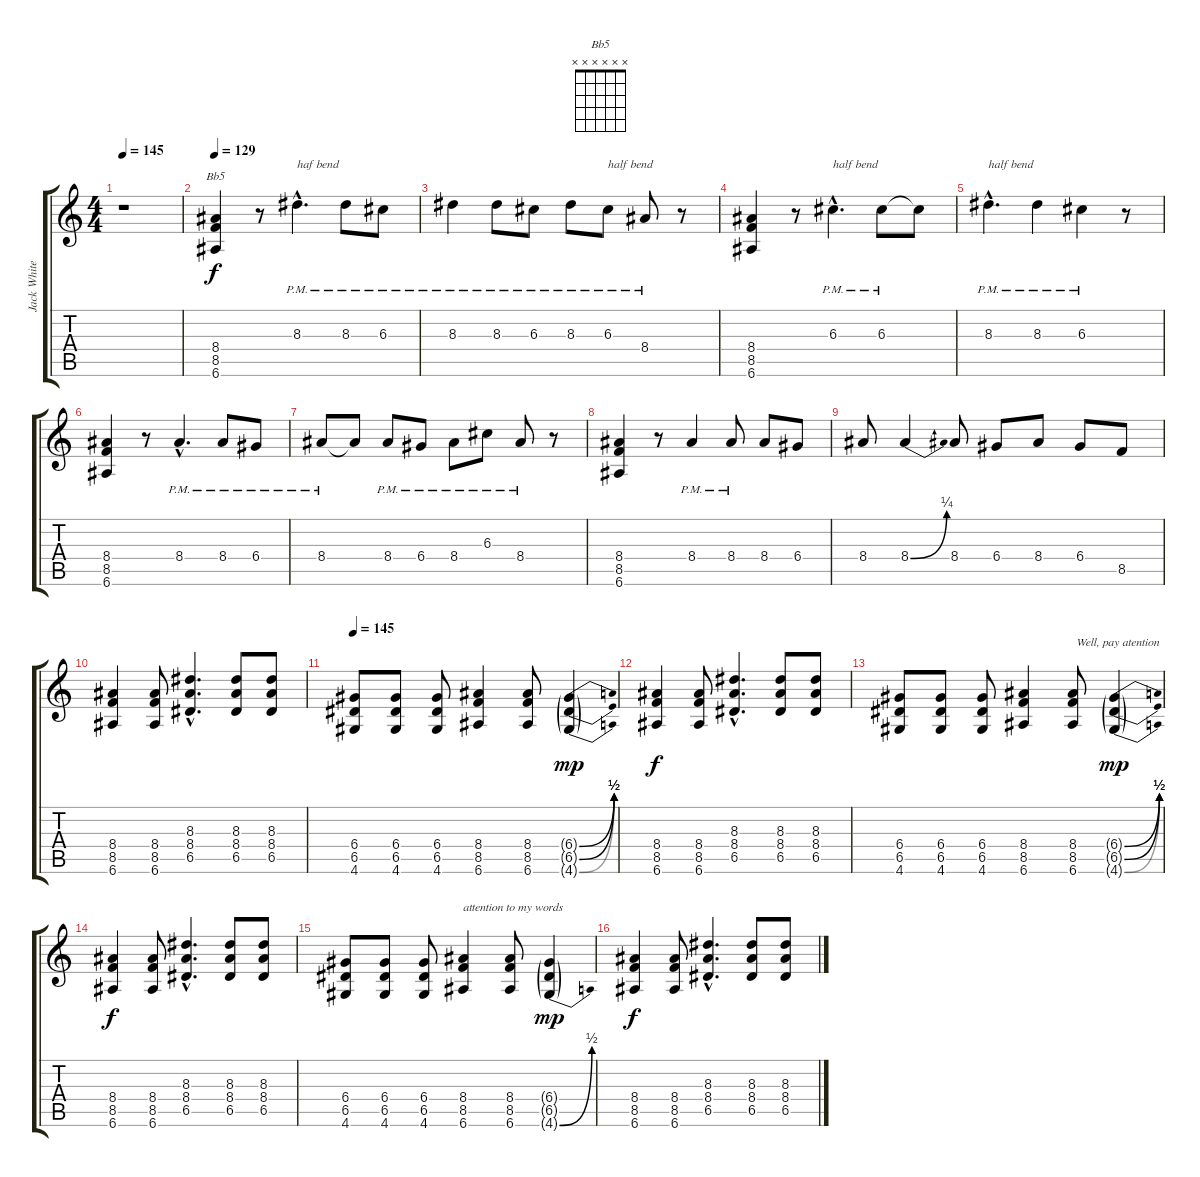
\track ("Jack White" "Jack White") {instrument distortionguitar}
\staff {score tabs}
\tuning (E4 B3 G3 D3 A2 E2) {hide}
\chord ("Bb5" x x x x x x)
\ts (4 4)
\tempo 145
\clef g2
\ks c
r.1{dy f instrument distortionguitar} |
\tempo 129
(8.4 8.5 6.6).4{ch "Bb5"} r.8 8.3{hac pm}.4{d txt "haf bend"} 8.3{pm}.8 6.3{pm}.8 |
8.3{pm}.4 8.3{pm}.8 6.3{pm}.8 8.3{pm}.8 6.3{pm}.8{txt "half bend"} 8.4{pm}.8 r.8 |
(8.4 8.5 6.6).4 r.8 6.3{hac pm}.4{d txt "half bend"} 6.3{pm}.8 6.3{t}.8 |
8.3{hac pm}.4{d txt "half bend"} 8.3{pm}.4 6.3{pm}.4 r.8 |
(8.4 8.5 6.6).4 r.8 8.4{hac pm}.4{d} 8.4{pm}.8 6.4{pm}.8 |
8.4{pm}.8 8.4{t}.8 8.4{pm}.8 6.4{pm}.8 8.4{pm}.8 6.3{pm}.8 8.4{pm}.8 r.8 |
(8.4 8.5 6.6).4 r.8 8.4{pm}.4 8.4{pm}.8 8.4.8 6.4.8 |
8.4.8 8.4{be (bend 0 0 60 1)}.4 8.4.8 6.4.8 8.4.8 6.4.8 8.5.8 |
(8.4 8.5 6.6).4 (8.4 8.5 6.6).8 (8.3{hac} 8.4{hac} 6.5{hac}).4{d} (8.3 8.4 6.5).8 (8.3 8.4 6.5).8 |
\tempo 145
(6.4 6.5 4.6).8 (6.4 6.5 4.6).8 (6.4 6.5 4.6).8 (8.4 8.5 6.6).4 (8.4 8.5 6.6).8 (6.4{be (bend 0 0 60 2) g} 6.5{be (bend 0 0 60 2) g} 4.6{be (bend 0 0 60 2) g}).4{dy mp} |
(8.4 8.5 6.6).4{dy f} (8.4 8.5 6.6).8 (8.3{hac} 8.4{hac} 6.5{hac}).4{d} (8.3 8.4 6.5).8 (8.3 8.4 6.5).8 |
(6.4 6.5 4.6).8 (6.4 6.5 4.6).8 (6.4 6.5 4.6).8 (8.4 8.5 6.6).4 (8.4 8.5 6.6).8{txt " Well, pay atention"} (6.4{be (bend 0 0 60 2) g} 6.5{be (bend 0 0 60 2) g} 4.6{be (bend 0 0 60 2) g}).4{dy mp} |
(8.4 8.5 6.6).4{dy f} (8.4 8.5 6.6).8 (8.3{hac} 8.4{hac} 6.5{hac}).4{d} (8.3 8.4 6.5).8 (8.3 8.4 6.5).8 |
(6.4 6.5 4.6).8 (6.4 6.5 4.6).8 (6.4 6.5 4.6).8 (8.4 8.5 6.6).4{txt "attention to my words"} (8.4 8.5 6.6).8 (6.4{g} 6.5{g} 4.6{be (bend 0 0 60 2) g}).4{dy mp} |
(8.4 8.5 6.6).4{dy f} (8.4 8.5 6.6).8 (8.3{hac} 8.4{hac} 6.5{hac}).4{d} (8.3 8.4 6.5).8 (8.3 8.4 6.5).8
